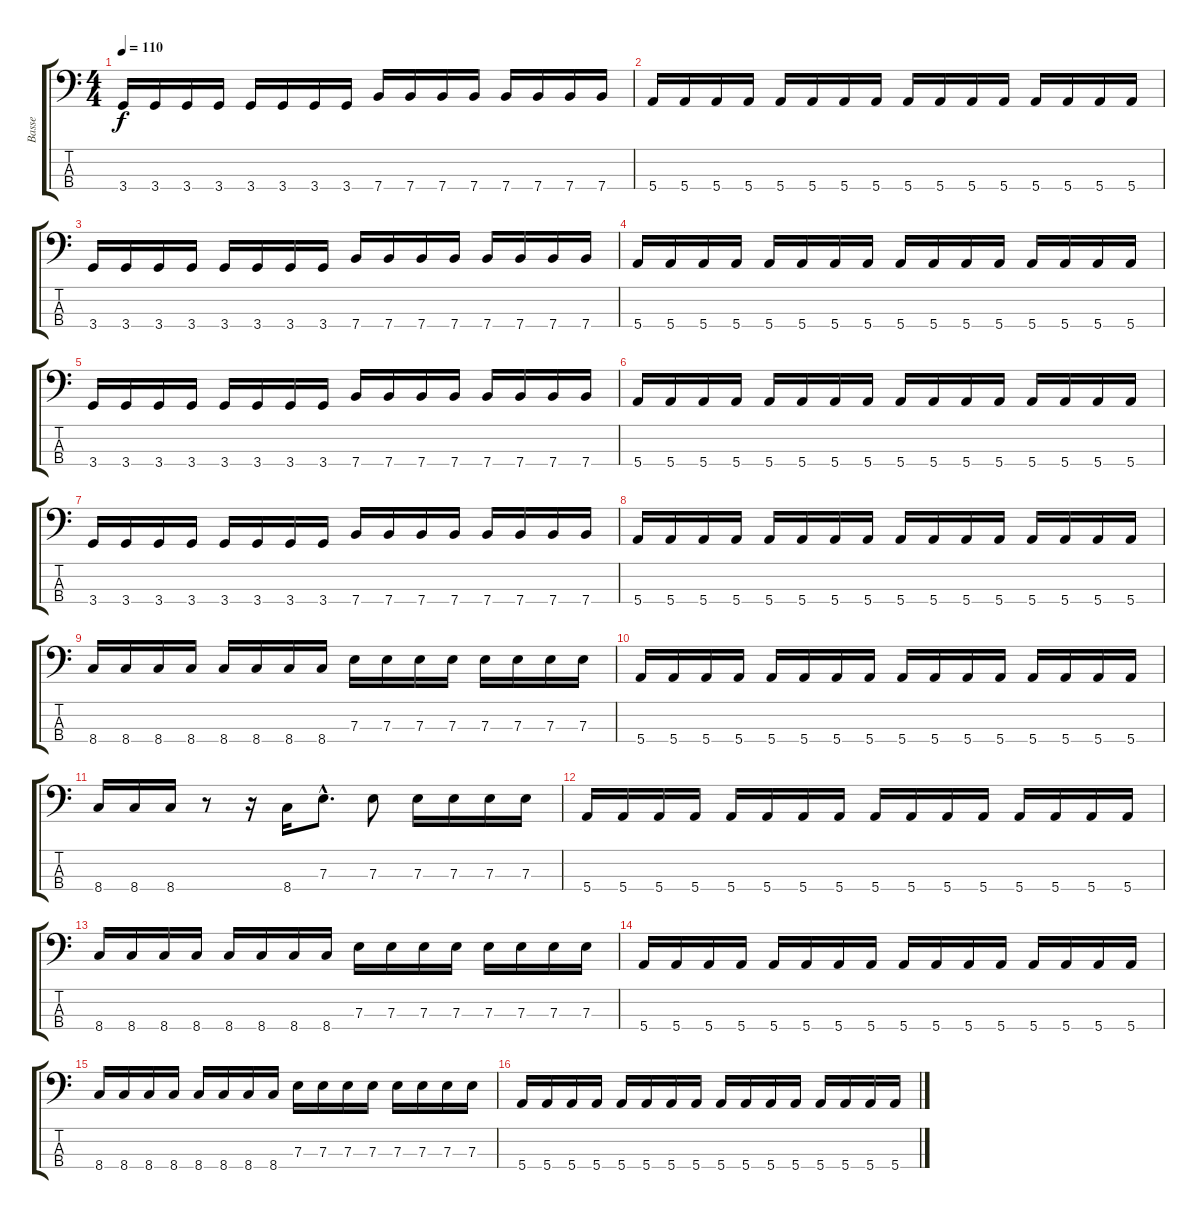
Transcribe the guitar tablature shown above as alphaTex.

\track ("Basse" "Basse") {instrument electricbassfinger}
\staff {score tabs}
\tuning (G2 D2 A1 E1) {hide}
\ts (4 4)
\tempo 110
\clef f4
\ks c
3.4.16{dy f} 3.4.16 3.4.16 3.4.16 3.4.16 3.4.16 3.4.16 3.4.16 7.4.16 7.4.16 7.4.16 7.4.16 7.4.16 7.4.16 7.4.16 7.4.16 |
5.4.16 5.4.16 5.4.16 5.4.16 5.4.16 5.4.16 5.4.16 5.4.16 5.4.16 5.4.16 5.4.16 5.4.16 5.4.16 5.4.16 5.4.16 5.4.16 |
3.4.16 3.4.16 3.4.16 3.4.16 3.4.16 3.4.16 3.4.16 3.4.16 7.4.16 7.4.16 7.4.16 7.4.16 7.4.16 7.4.16 7.4.16 7.4.16 |
5.4.16 5.4.16 5.4.16 5.4.16 5.4.16 5.4.16 5.4.16 5.4.16 5.4.16 5.4.16 5.4.16 5.4.16 5.4.16 5.4.16 5.4.16 5.4.16 |
3.4.16 3.4.16 3.4.16 3.4.16 3.4.16 3.4.16 3.4.16 3.4.16 7.4.16 7.4.16 7.4.16 7.4.16 7.4.16 7.4.16 7.4.16 7.4.16 |
5.4.16 5.4.16 5.4.16 5.4.16 5.4.16 5.4.16 5.4.16 5.4.16 5.4.16 5.4.16 5.4.16 5.4.16 5.4.16 5.4.16 5.4.16 5.4.16 |
3.4.16 3.4.16 3.4.16 3.4.16 3.4.16 3.4.16 3.4.16 3.4.16 7.4.16 7.4.16 7.4.16 7.4.16 7.4.16 7.4.16 7.4.16 7.4.16 |
5.4.16 5.4.16 5.4.16 5.4.16 5.4.16 5.4.16 5.4.16 5.4.16 5.4.16 5.4.16 5.4.16 5.4.16 5.4.16 5.4.16 5.4.16 5.4.16 |
8.4.16 8.4.16 8.4.16 8.4.16 8.4.16 8.4.16 8.4.16 8.4.16 7.3.16 7.3.16 7.3.16 7.3.16 7.3.16 7.3.16 7.3.16 7.3.16 |
5.4.16 5.4.16 5.4.16 5.4.16 5.4.16 5.4.16 5.4.16 5.4.16 5.4.16 5.4.16 5.4.16 5.4.16 5.4.16 5.4.16 5.4.16 5.4.16 |
8.4.16 8.4.16 8.4.16 r.8 r.16 8.4.16 7.3{hac}.8{d} 7.3.8 7.3.16 7.3.16 7.3.16 7.3.16 |
5.4.16 5.4.16 5.4.16 5.4.16 5.4.16 5.4.16 5.4.16 5.4.16 5.4.16 5.4.16 5.4.16 5.4.16 5.4.16 5.4.16 5.4.16 5.4.16 |
8.4.16 8.4.16 8.4.16 8.4.16 8.4.16 8.4.16 8.4.16 8.4.16 7.3.16 7.3.16 7.3.16 7.3.16 7.3.16 7.3.16 7.3.16 7.3.16 |
5.4.16 5.4.16 5.4.16 5.4.16 5.4.16 5.4.16 5.4.16 5.4.16 5.4.16 5.4.16 5.4.16 5.4.16 5.4.16 5.4.16 5.4.16 5.4.16 |
8.4.16 8.4.16 8.4.16 8.4.16 8.4.16 8.4.16 8.4.16 8.4.16 7.3.16 7.3.16 7.3.16 7.3.16 7.3.16 7.3.16 7.3.16 7.3.16 |
5.4.16 5.4.16 5.4.16 5.4.16 5.4.16 5.4.16 5.4.16 5.4.16 5.4.16 5.4.16 5.4.16 5.4.16 5.4.16 5.4.16 5.4.16 5.4.16
